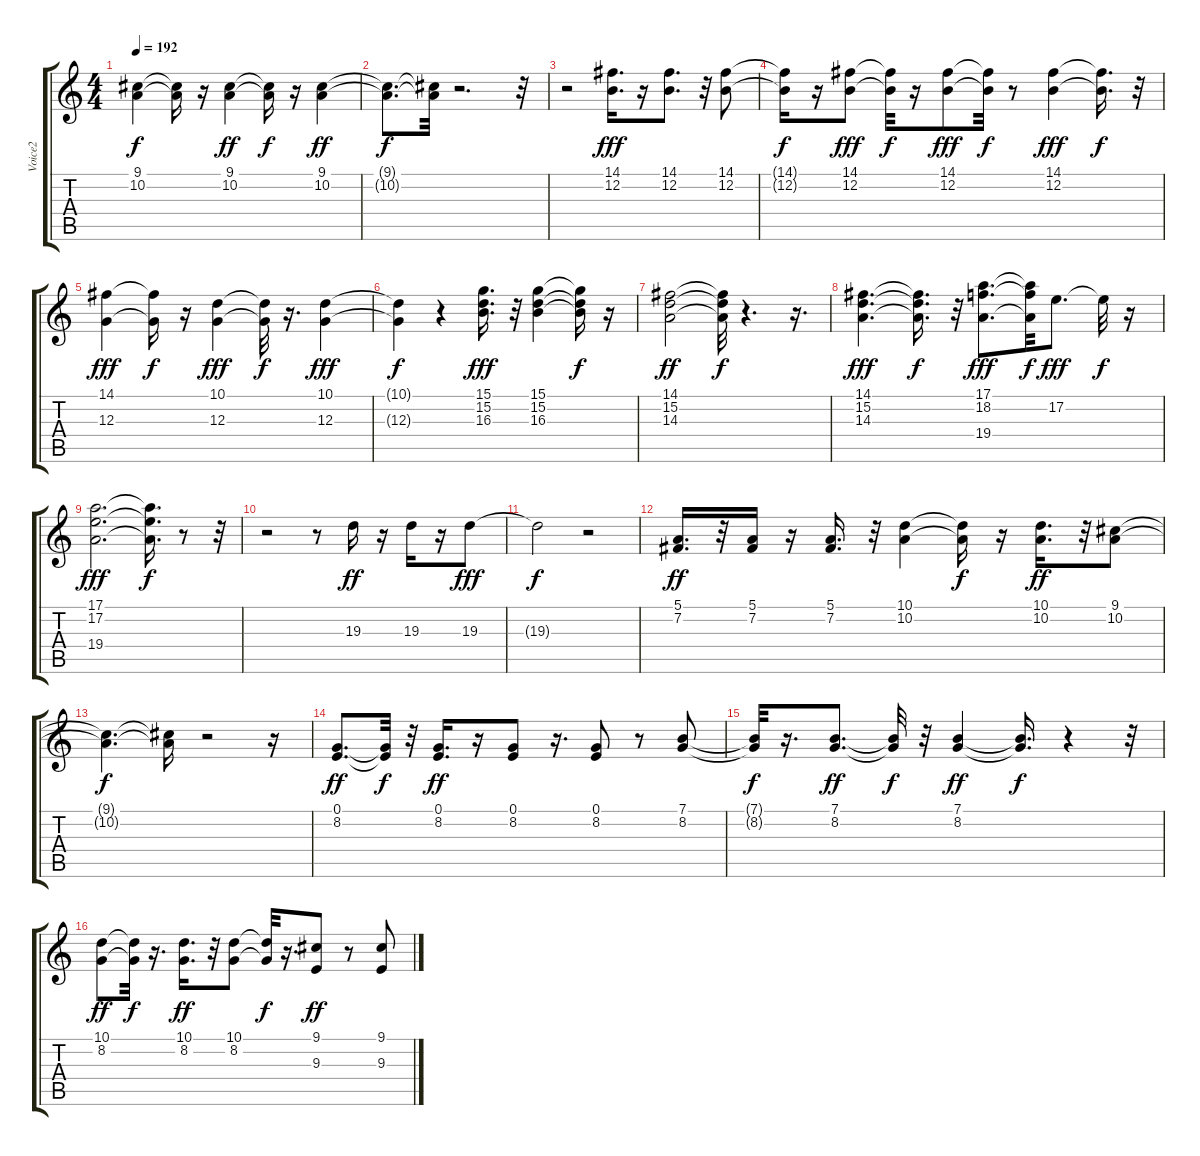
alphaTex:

\track ("Voice2" "Voice2") {instrument voiceoohs}
\staff {score tabs}
\tuning (E4 B3 G3 D3 A2 E2) {hide}
\ts (4 4)
\tempo 192
\clef g2
\ks c
(9.1{t} 10.2{t}).4{dy f} (9.1{t} 10.2{t}).16 r.16 (9.1 10.2).4{dy ff} (9.1{t} 10.2{t}).16{dy f} r.16 (9.1 10.2).4{dy ff} |
(9.1{t} 10.2{t}).8{d dy f} (9.1{t} 10.2{t}).32 r.2{d} r.32 |
r.2 (14.1 12.2).16{d dy fff} r.16 (14.1 12.2).8{d} r.32 (14.1 12.2).8 |
(14.1{t} 12.2{t}).16{dy f} r.16 (14.1 12.2).8{dy fff} (14.1{t} 12.2{t}).32{dy f} r.16 (14.1 12.2).8{dy fff} (14.1{t} 12.2{t}).32{dy f} r.8 (14.1 12.2).4{dy fff} (14.1{t} 12.2{t}).16{d dy f} r.32 |
(14.1 12.3).4{dy fff} (14.1{t} 12.3{t}).16{dy f} r.16 (10.1 12.3).4{dy fff} (10.1{t} 12.3{t}).32{dy f} r.16{d} (10.1 12.3).4{dy fff} |
(10.1{t} 12.3{t}).4{dy f} r.4 (15.1 15.2 16.3).16{d dy fff} r.32 (15.1 15.2 16.3).4 (15.1{t} 15.2{t} 16.3{t}).16{dy f} r.16 |
(14.1 15.2 14.3).2{dy ff} (14.1{t} 15.2{t} 14.3{t}).32{dy f} r.4{d} r.16{d} |
(14.1 15.2 14.3).4{d dy fff} (14.1{t} 15.2{t} 14.3{t}).16{d dy f} r.32 (17.1 18.2 19.4).8{d dy fff} (17.1{t} 18.2{t} 19.4{t}).32{dy f} 17.2.8{d dy fff} 17.2{t}.32{dy f} r.16 |
(17.1 17.2 19.4).2{d dy fff} (17.1{t} 17.2{t} 19.4{t}).16{d dy f} r.8 r.32 |
r.2 r.8 19.3.16{dy ff} r.16 19.3.16 r.16 19.3.8{dy fff} |
19.3{t}.2{dy f} r.2 |
(5.1 7.2).16{d dy ff} r.32 (5.1 7.2).16 r.16 (5.1 7.2).16{d} r.32 (10.1 10.2).4 (10.1{t} 10.2{t}).16{dy f} r.16 (10.1 10.2).16{d dy ff} r.32 (9.1 10.2).8 |
(9.1{t} 10.2{t}).4{d dy f} (9.1{t} 10.2{t}).16 r.2 r.16 |
(0.1 8.2).8{d dy ff} (0.1{t} 8.2{t}).32{dy f} r.32 (0.1 8.2).16{d dy ff} r.16 (0.1 8.2).8 r.16{d} (0.1 8.2).8 r.8 (7.1 8.2).8 |
(7.1{t} 8.2{t}).32{dy f} r.16{d} (7.1 8.2).8{d dy ff} (7.1{t} 8.2{t}).32{dy f} r.32 (7.1 8.2).4{dy ff} (7.1{t} 8.2{t}).16{d dy f} r.4 r.32 |
(10.1 8.2).8{dy ff} (10.1{t} 8.2{t}).32{dy f} r.16{d} (10.1 8.2).16{d dy ff} r.32 (10.1 8.2).8 (10.1{t} 8.2{t}).32{dy f} r.16{d} (9.1 9.3).8{dy ff} r.8 (9.1 9.3).8
